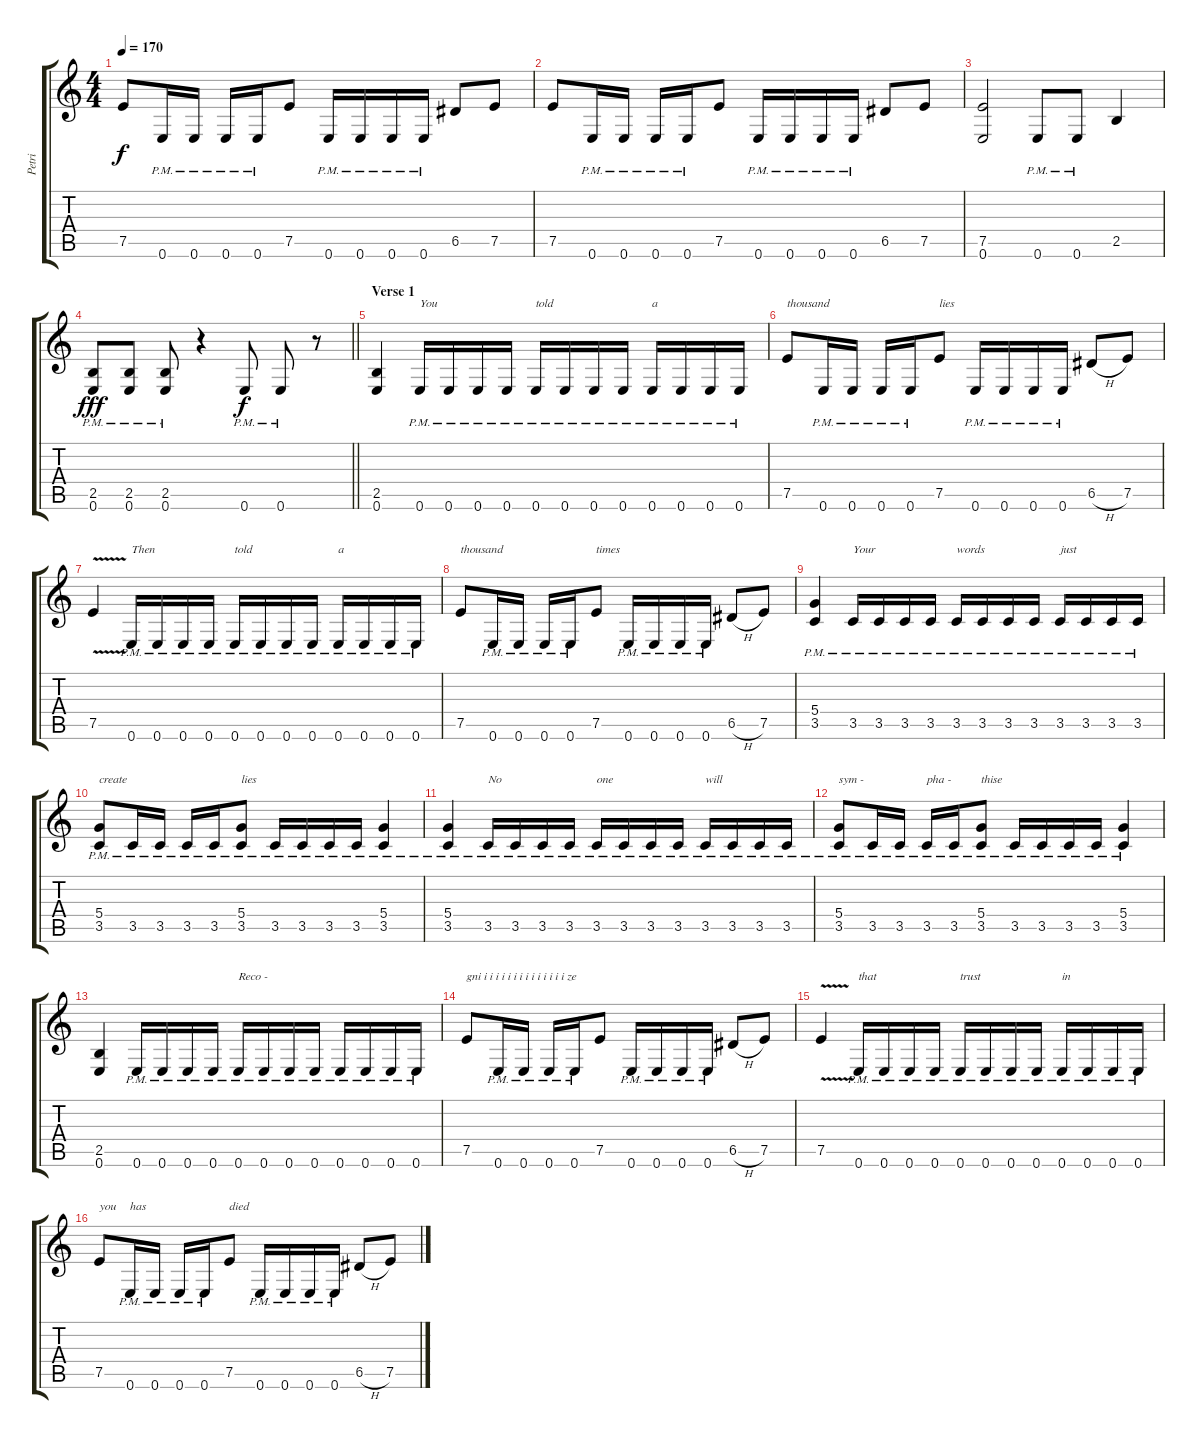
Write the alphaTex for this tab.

\track ("Petri" "Petri") {instrument distortionguitar}
\staff {score tabs}
\tuning (E4 B3 G3 D3 A2 E2) {hide}
\ts (4 4)
\tempo 170
\clef g2
\ks c
7.5.8{dy f} 0.6{pm}.16 0.6{pm}.16 0.6{pm}.16 0.6{pm}.16 7.5.8 0.6{pm}.16 0.6{pm}.16 0.6{pm}.16 0.6{pm}.16 6.5.8 7.5.8 |
7.5.8 0.6{pm}.16 0.6{pm}.16 0.6{pm}.16 0.6{pm}.16 7.5.8 0.6{pm}.16 0.6{pm}.16 0.6{pm}.16 0.6{pm}.16 6.5.8 7.5.8 |
(7.5 0.6).2 0.6{pm}.8 0.6{pm}.8 2.5.4 |
\barLineRight lightlight
(2.5{pm} 0.6{pm}).8{dy fff} (2.5{pm} 0.6{pm}).8 (2.5{pm} 0.6{pm}).8 r.4 0.6{pm}.8{dy f} 0.6{pm}.8 r.8 |
\section ("" "Verse 1")
(2.5 0.6).4 0.6{pm}.16{txt "You"} 0.6{pm}.16 0.6{pm}.16 0.6{pm}.16 0.6{pm}.16{txt "told"} 0.6{pm}.16 0.6{pm}.16 0.6{pm}.16 0.6{pm}.16{txt "a"} 0.6{pm}.16 0.6{pm}.16 0.6{pm}.16 |
7.5.8{txt "thousand"} 0.6{pm}.16 0.6{pm}.16 0.6{pm}.16 0.6{pm}.16 7.5.8{txt "lies"} 0.6{pm}.16 0.6{pm}.16 0.6{pm}.16 0.6{pm}.16 6.5{h}.8 7.5.8 |
7.5{v}.4 0.6{pm}.16{txt "Then"} 0.6{pm}.16 0.6{pm}.16 0.6{pm}.16 0.6{pm}.16{txt "told"} 0.6{pm}.16 0.6{pm}.16 0.6{pm}.16 0.6{pm}.16{txt "a"} 0.6{pm}.16 0.6{pm}.16 0.6{pm}.16 |
7.5.8{txt "thousand"} 0.6{pm}.16 0.6{pm}.16 0.6{pm}.16 0.6{pm}.16 7.5.8{txt "times"} 0.6{pm}.16 0.6{pm}.16 0.6{pm}.16 0.6{pm}.16 6.5{h}.8 7.5.8 |
(5.4 3.5{pm}).4 3.5{pm}.16{txt "Your"} 3.5{pm}.16 3.5{pm}.16 3.5{pm}.16 3.5{pm}.16{txt "words"} 3.5{pm}.16 3.5{pm}.16 3.5{pm}.16 3.5{pm}.16{txt "just"} 3.5{pm}.16 3.5{pm}.16 3.5{pm}.16 |
(5.4 3.5{pm}).8{txt "create"} 3.5{pm}.16 3.5{pm}.16 3.5{pm}.16 3.5{pm}.16 (5.4 3.5{pm}).8{txt "lies"} 3.5{pm}.16 3.5{pm}.16 3.5{pm}.16 3.5{pm}.16 (5.4 3.5{pm}).4 |
(5.4 3.5{pm}).4 3.5{pm}.16{txt "No"} 3.5{pm}.16 3.5{pm}.16 3.5{pm}.16 3.5{pm}.16{txt "one"} 3.5{pm}.16 3.5{pm}.16 3.5{pm}.16 3.5{pm}.16{txt "will"} 3.5{pm}.16 3.5{pm}.16 3.5{pm}.16 |
(5.4 3.5{pm}).8{txt "sym -"} 3.5{pm}.16 3.5{pm}.16 3.5{pm}.16{txt "pha - "} 3.5{pm}.16 (5.4 3.5{pm}).8{txt "thise"} 3.5{pm}.16 3.5{pm}.16 3.5{pm}.16 3.5{pm}.16 (5.4 3.5{pm}).4 |
(2.5 0.6).4 0.6{pm}.16 0.6{pm}.16 0.6{pm}.16 0.6{pm}.16 0.6{pm}.16{txt "Reco -"} 0.6{pm}.16 0.6{pm}.16 0.6{pm}.16 0.6{pm}.16 0.6{pm}.16 0.6{pm}.16 0.6{pm}.16 |
7.5.8{txt "gni i i i i i i i i i i i i i i ze"} 0.6{pm}.16 0.6{pm}.16 0.6{pm}.16 0.6{pm}.16 7.5.8 0.6{pm}.16 0.6{pm}.16 0.6{pm}.16 0.6{pm}.16 6.5{h}.8 7.5.8 |
7.5{v}.4 0.6{pm}.16{txt "that"} 0.6{pm}.16 0.6{pm}.16 0.6{pm}.16 0.6{pm}.16{txt "trust"} 0.6{pm}.16 0.6{pm}.16 0.6{pm}.16 0.6{pm}.16{txt "in"} 0.6{pm}.16 0.6{pm}.16 0.6{pm}.16 |
7.5.8{txt "you"} 0.6{pm}.16{txt "has"} 0.6{pm}.16 0.6{pm}.16 0.6{pm}.16 7.5.8{txt "died"} 0.6{pm}.16 0.6{pm}.16 0.6{pm}.16 0.6{pm}.16 6.5{h}.8 7.5.8
